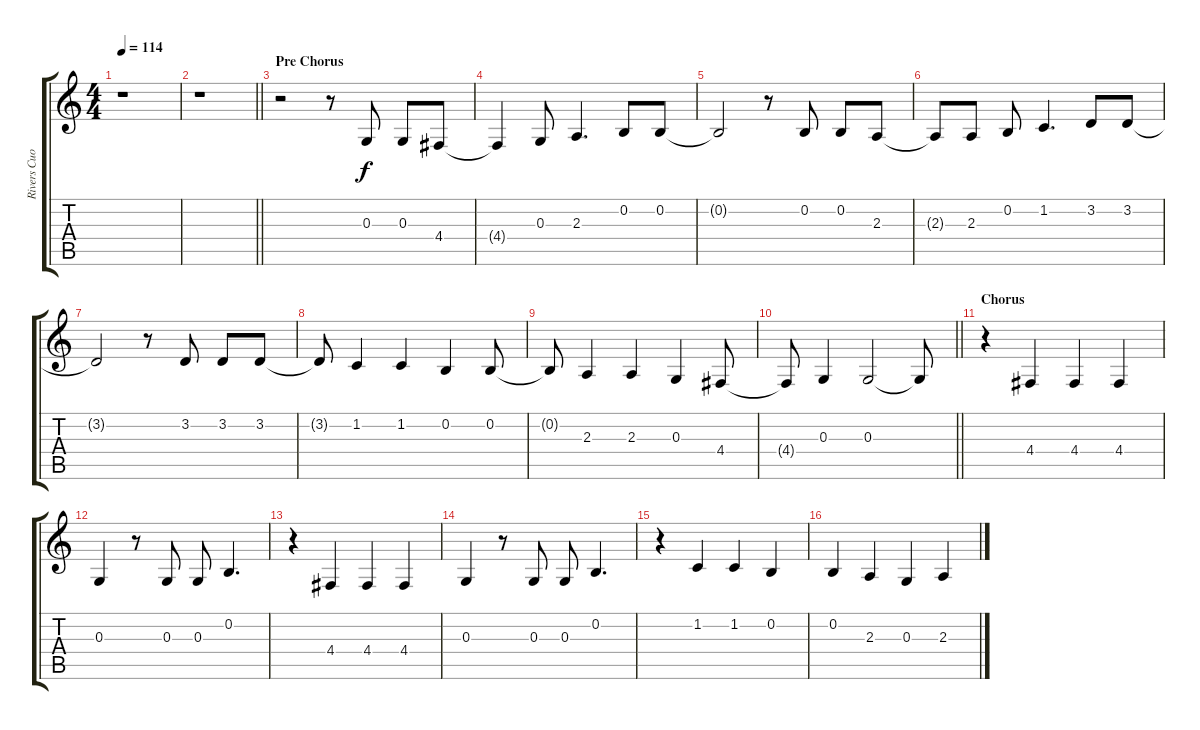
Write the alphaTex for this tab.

\track ("Rivers Cuomo - Vocals" "Rivers Cuo") {instrument clarinet}
\staff {score tabs}
\tuning (E4 B3 G3 D3 A2 E2) {hide}
\ts (4 4)
\tempo 114
\clef g2
\ks c
r.1{dy f} |
\barLineRight lightlight
r.1 |
\section ("" "Pre Chorus")
r.2 r.8 0.3.8 0.3.8 4.4.8 |
4.4{t}.4 0.3.8 2.3.4{d} 0.2.8 0.2.8 |
0.2{t}.2 r.8 0.2.8 0.2.8 2.3.8 |
2.3{t}.8 2.3.8 0.2.8 1.2.4{d} 3.2.8 3.2.8 |
3.2{t}.2 r.8 3.2.8 3.2.8 3.2.8 |
3.2{t}.8 1.2.4 1.2.4 0.2.4 0.2.8 |
0.2{t}.8 2.3.4 2.3.4 0.3.4 4.4.8 |
\barLineRight lightlight
4.4{t}.8 0.3.4 0.3.2 0.3{t}.8 |
\section ("" "Chorus")
r.4 4.4.4 4.4.4 4.4.4 |
0.3.4 r.8 0.3.8 0.3.8 0.2.4{d} |
r.4 4.4.4 4.4.4 4.4.4 |
0.3.4 r.8 0.3.8 0.3.8 0.2.4{d} |
r.4 1.2.4 1.2.4 0.2.4 |
0.2.4 2.3.4 0.3.4 2.3.4
